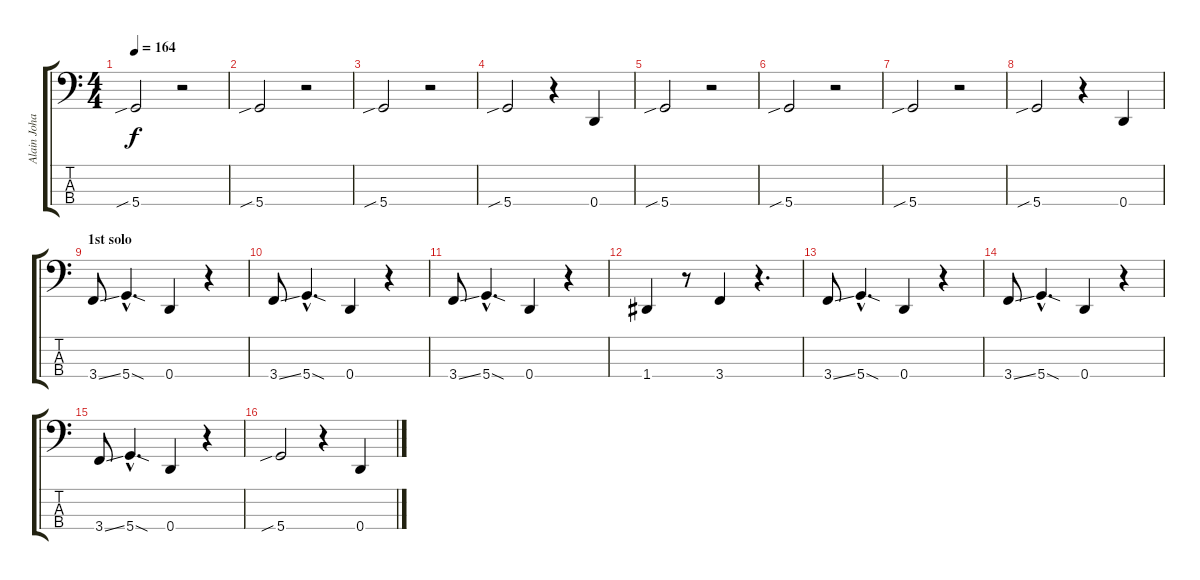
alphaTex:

\track ("Alain Johannes - bass" "Alain Joha") {instrument electricbasspick}
\staff {score tabs}
\tuning (G2 D2 A1 D1) {hide}
\ts (4 4)
\section ("" "")
\tempo 164
\clef f4
\ks c
5.4{sib}.2{dy f} r.2 |
5.4{sib}.2 r.2 |
5.4{sib}.2 r.2 |
5.4{sib}.2 r.4 0.4.4 |
\section ("" "")
5.4{sib}.2 r.2 |
5.4{sib}.2 r.2 |
5.4{sib}.2 r.2 |
5.4{sib}.2 r.4 0.4.4 |
\section ("" "1st solo")
3.4{ss}.8 5.4{sod hac}.4{d} 0.4.4 r.4 |
3.4{ss}.8 5.4{sod hac}.4{d} 0.4.4 r.4 |
3.4{ss}.8 5.4{sod hac}.4{d} 0.4.4 r.4 |
1.4.4 r.8 3.4.4 r.4{d} |
\section ("" "")
3.4{ss}.8 5.4{sod hac}.4{d} 0.4.4 r.4 |
3.4{ss}.8 5.4{sod hac}.4{d} 0.4.4 r.4 |
3.4{ss}.8 5.4{sod hac}.4{d} 0.4.4 r.4 |
5.4{sib}.2 r.4 0.4.4
